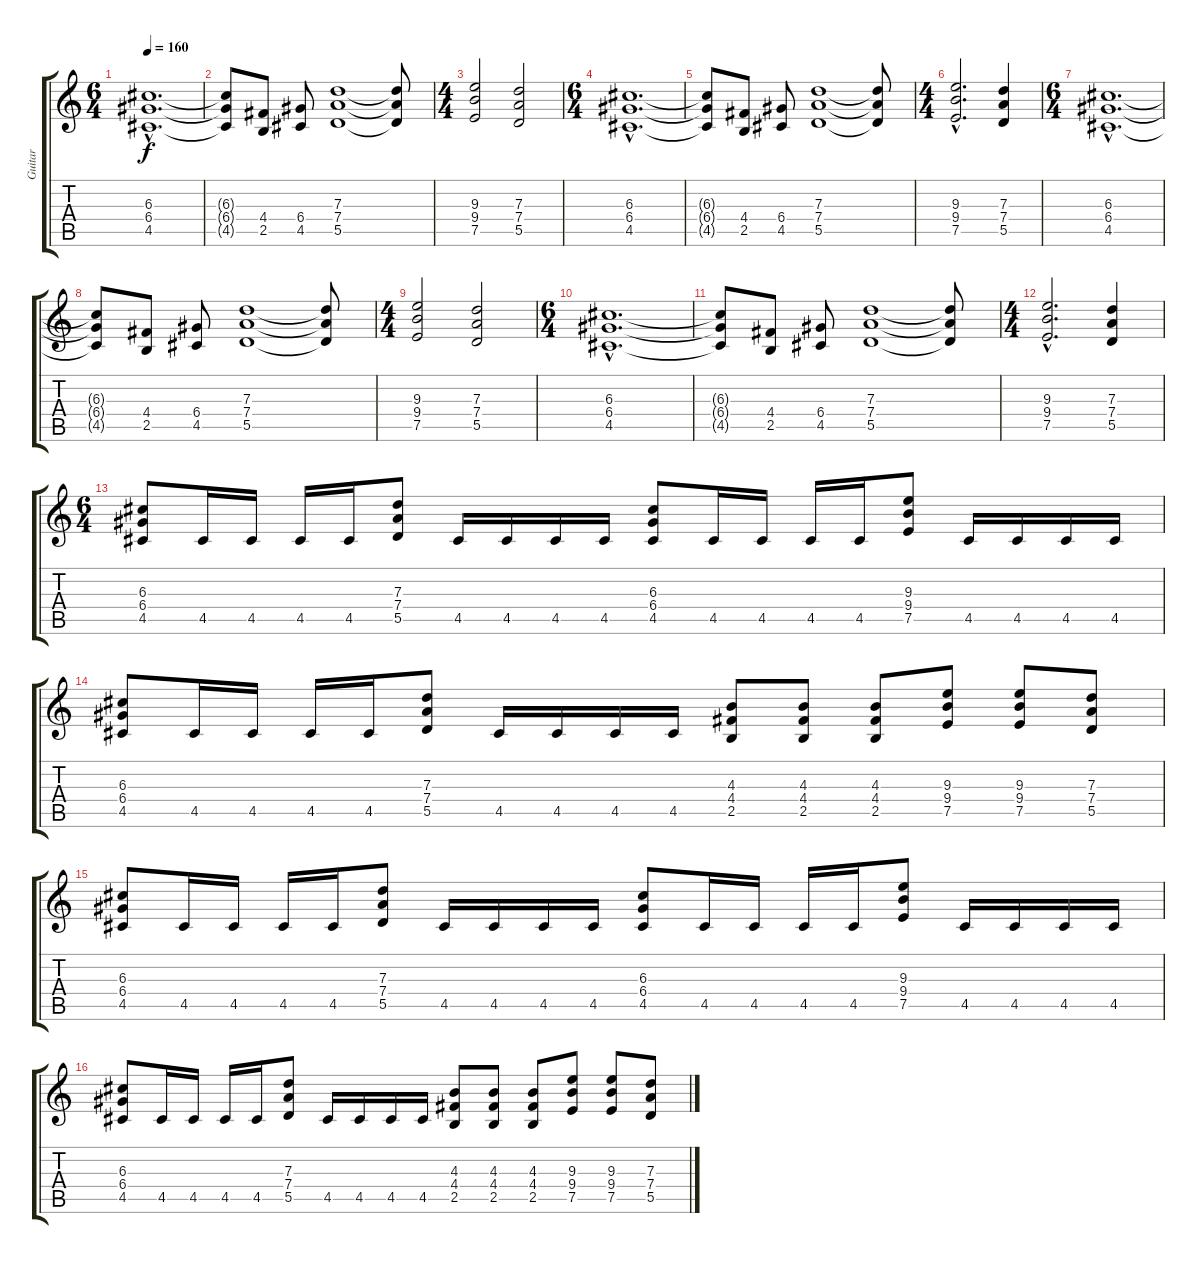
\track ("Guitar " "Guitar ") {instrument distortionguitar}
\staff {score tabs}
\tuning (E4 B3 G3 D3 A2 E2) {hide}
\ts (6 4)
\tempo 160
\clef g2
\ks c
(6.3{hac} 6.4{hac} 4.5{hac}).1{d dy f} |
(6.3{t} 6.4{t} 4.5{t}).8 (4.4 2.5).8 (6.4 4.5).8 (7.3 7.4 5.5).1 (7.3{t} 7.4{t} 5.5{t}).8 |
\ts (4 4)
(9.3 9.4 7.5).2 (7.3 7.4 5.5).2 |
\ts (6 4)
(6.3{hac} 6.4{hac} 4.5{hac}).1{d} |
(6.3{t} 6.4{t} 4.5{t}).8 (4.4 2.5).8 (6.4 4.5).8 (7.3 7.4 5.5).1 (7.3{t} 7.4{t} 5.5{t}).8 |
\ts (4 4)
(9.3{hac} 9.4{hac} 7.5{hac}).2{d} (7.3 7.4 5.5).4 |
\ts (6 4)
(6.3{hac} 6.4{hac} 4.5{hac}).1{d} |
(6.3{t} 6.4{t} 4.5{t}).8 (4.4 2.5).8 (6.4 4.5).8 (7.3 7.4 5.5).1 (7.3{t} 7.4{t} 5.5{t}).8 |
\ts (4 4)
(9.3 9.4 7.5).2 (7.3 7.4 5.5).2 |
\ts (6 4)
(6.3{hac} 6.4{hac} 4.5{hac}).1{d} |
(6.3{t} 6.4{t} 4.5{t}).8 (4.4 2.5).8 (6.4 4.5).8 (7.3 7.4 5.5).1 (7.3{t} 7.4{t} 5.5{t}).8 |
\ts (4 4)
(9.3{hac} 9.4{hac} 7.5{hac}).2{d} (7.3 7.4 5.5).4 |
\ts (6 4)
(6.3 6.4 4.5).8 4.5.16 4.5.16 4.5.16 4.5.16 (7.3 7.4 5.5).8 4.5.16 4.5.16 4.5.16 4.5.16 (6.3 6.4 4.5).8 4.5.16 4.5.16 4.5.16 4.5.16 (9.3 9.4 7.5).8 4.5.16 4.5.16 4.5.16 4.5.16 |
(6.3 6.4 4.5).8 4.5.16 4.5.16 4.5.16 4.5.16 (7.3 7.4 5.5).8 4.5.16 4.5.16 4.5.16 4.5.16 (4.3 4.4 2.5).8 (4.3 4.4 2.5).8 (4.3 4.4 2.5).8 (9.3 9.4 7.5).8 (9.3 9.4 7.5).8 (7.3 7.4 5.5).8 |
(6.3 6.4 4.5).8 4.5.16 4.5.16 4.5.16 4.5.16 (7.3 7.4 5.5).8 4.5.16 4.5.16 4.5.16 4.5.16 (6.3 6.4 4.5).8 4.5.16 4.5.16 4.5.16 4.5.16 (9.3 9.4 7.5).8 4.5.16 4.5.16 4.5.16 4.5.16 |
(6.3 6.4 4.5).8 4.5.16 4.5.16 4.5.16 4.5.16 (7.3 7.4 5.5).8 4.5.16 4.5.16 4.5.16 4.5.16 (4.3 4.4 2.5).8 (4.3 4.4 2.5).8 (4.3 4.4 2.5).8 (9.3 9.4 7.5).8 (9.3 9.4 7.5).8 (7.3 7.4 5.5).8
